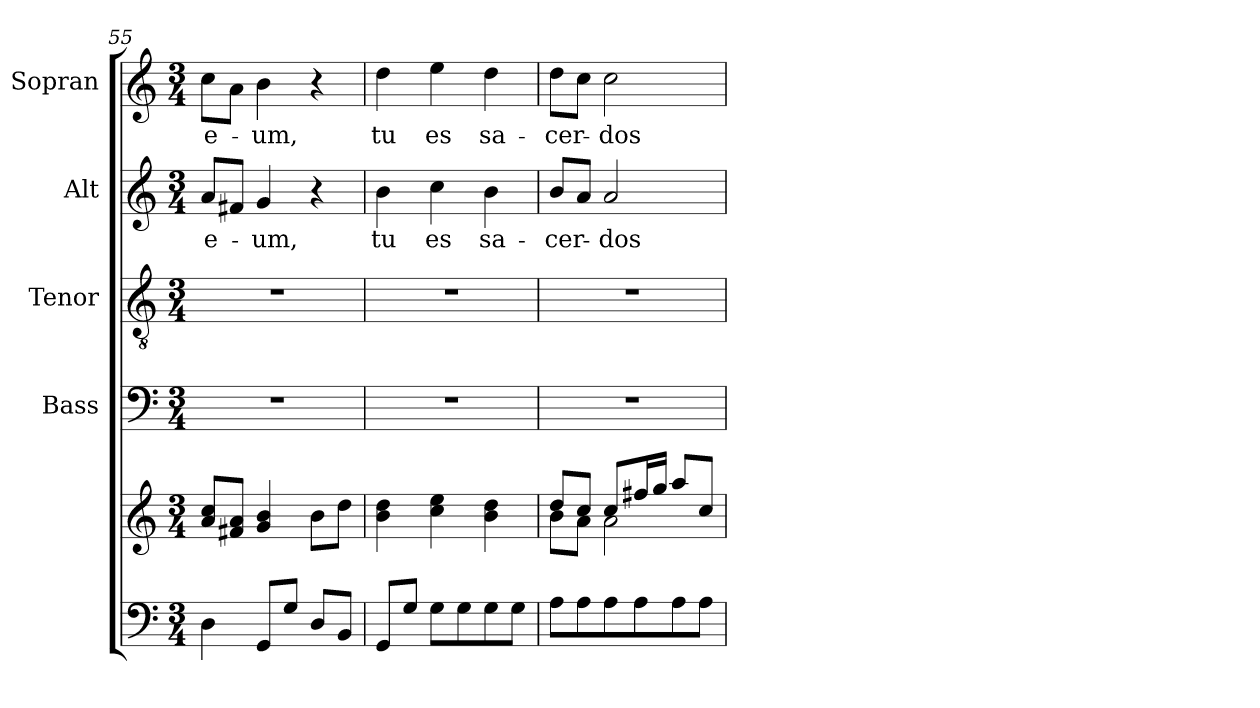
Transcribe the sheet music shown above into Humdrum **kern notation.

**kern	**kern	**kern	**kern	**kern	**text	**kern	**text
*part5	*part5	*part4	*part3	*part2	*part2	*part1	*part1
*staff6	*staff5	*staff4	*staff3	*staff2	*staff2	*staff1	*staff1
*	*	*I"Bass	*I"Tenor	*I"Alt	*	*I"Sopran	*
*	*	*I'B.	*I'T.	*I'A.	*	*I'S.	*
*clefF4	*clefG2	*clefF4	*clefGv2	*clefG2	*	*clefG2	*
*k[]	*k[]	*k[]	*k[]	*k[]	*	*k[]	*
*C:	*C:	*C:	*C:	*C:	*	*C:	*
*M3/4	*M3/4	*M3/4	*M3/4	*M3/4	*	*M3/4	*
=55	=55	=55	=55	=55	=55	=55	=55
!	!	!	!	!	!LO:LY:b	!	!LO:LY:b
4D\	8a/ 8cc/L	2.r	2.r	8a/L	e-	8cc\L	e-
.	8f#X/ 8a/J	.	.	8f#X/J	.	8a\J	.
!	!	!	!	!	!LO:LY:b	!	!LO:LY:b
8GG/L	4g/ 4b/	.	.	4g/	-um,	4b\	-um,
8G/J	.	.	.	.	.	.	.
8D/L	8b\L	.	.	4r	.	4r	.
8BB/J	8dd\J	.	.	.	.	.	.
=56	=56	=56	=56	=56	=56	=56	=56
!	!	!	!	!	!LO:LY:b	!	!LO:LY:b
8GG/L	4b\ 4dd\	2.r	2.r	4b\	tu	4dd\	tu
8G/J	.	.	.	.	.	.	.
!	!	!	!	!	!LO:LY:b	!	!LO:LY:b
8G\L	4cc\ 4ee\	.	.	4cc\	es	4ee\	es
8G\	.	.	.	.	.	.	.
!	!	!	!	!	!LO:LY:b	!	!LO:LY:b
8G\	4b\ 4dd\	.	.	4b\	sa-	4dd\	sa-
8G\J	.	.	.	.	.	.	.
!!LO:LB:g=z
=57	=57	=57	=57	=57	=57	=57	=57
*	*^	*	*	*	*	*	*
!	!	!	!	!	!	!LO:LY:b	!	!LO:LY:b
8A\L	8dd/L	8b\L	2.r	2.r	8b/L	-cer-	8dd\L	-cer-
8A\	8cc/J	8a\J	.	.	8a/J	.	8cc\J	.
!	!	!	!	!	!	!LO:LY:b	!	!LO:LY:b
8A\	8cc/L	2a\	.	.	2a/	-dos	2cc\	-dos
8A\	16ff#X/L	.	.	.	.	.	.	.
.	16gg/JJ	.	.	.	.	.	.	.
8A\	8aa/L	.	.	.	.	.	.	.
8A\J	8cc/J	.	.	.	.	.	.	.
*	*v	*v	*	*	*	*	*	*
=	=	=	=	=	=	=	=
*-	*-	*-	*-	*-	*-	*-	*-
